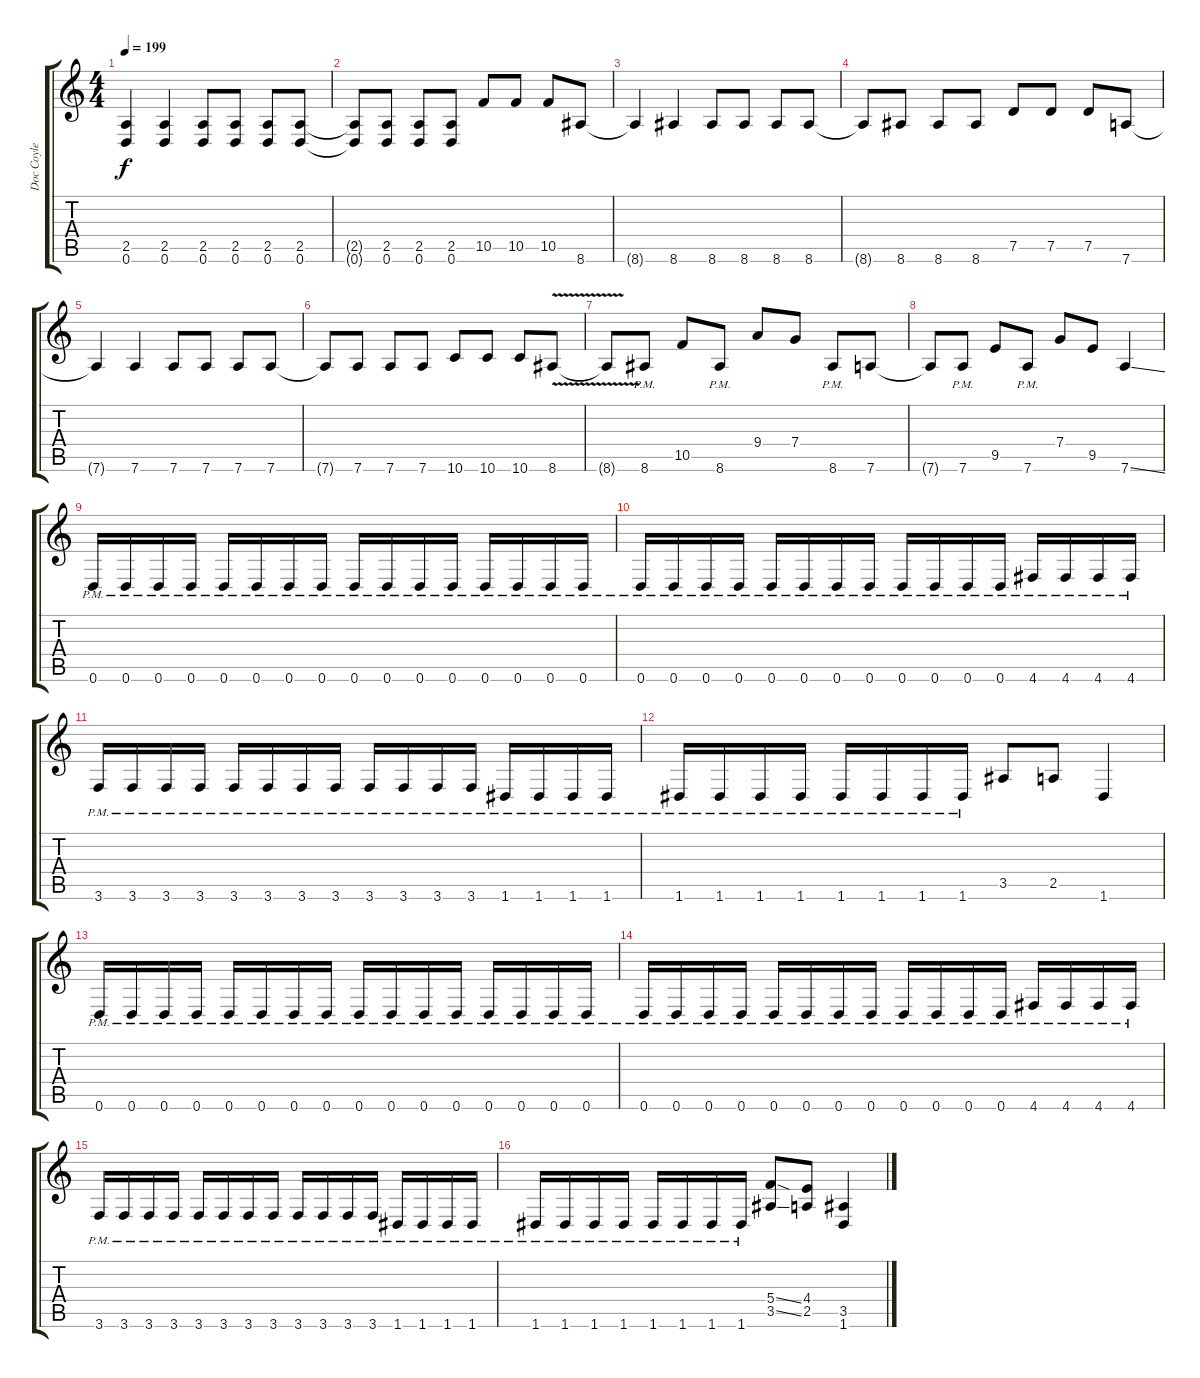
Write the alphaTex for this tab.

\track ("Doc Coyle (Guitar)" "Doc Coyle ") {instrument overdrivenguitar}
\staff {score tabs}
\tuning (D4 A3 F3 C3 G2 D2) {hide}
\ts (4 4)
\tempo 199
\clef g2
\ks c
(2.5 0.6).4{dy f} (2.5 0.6).4 (2.5 0.6).8 (2.5 0.6).8 (2.5 0.6).8 (2.5 0.6).8 |
(2.5{t} 0.6{t}).8 (2.5 0.6).8 (2.5 0.6).8 (2.5 0.6).8 10.5.8 10.5.8 10.5.8 8.6.8 |
8.6{t}.4 8.6.4 8.6.8 8.6.8 8.6.8 8.6.8 |
8.6{t}.8 8.6.8 8.6.8 8.6.8 7.5.8 7.5.8 7.5.8 7.6.8 |
7.6{t}.4 7.6.4 7.6.8 7.6.8 7.6.8 7.6.8 |
7.6{t}.8 7.6.8 7.6.8 7.6.8 10.6.8 10.6.8 10.6.8 8.6{v}.8 |
8.6{t}.8 8.6{pm}.8 10.5.8 8.6{pm}.8 9.4.8 7.4.8 8.6{pm}.8 7.6.8 |
7.6{t}.8 7.6{pm}.8 9.5.8 7.6{pm}.8 7.4.8 9.5.8 7.6{ss}.4 |
0.6{pm}.16 0.6{pm}.16 0.6{pm}.16 0.6{pm}.16 0.6{pm}.16 0.6{pm}.16 0.6{pm}.16 0.6{pm}.16 0.6{pm}.16 0.6{pm}.16 0.6{pm}.16 0.6{pm}.16 0.6{pm}.16 0.6{pm}.16 0.6{pm}.16 0.6{pm}.16 |
0.6{pm}.16 0.6{pm}.16 0.6{pm}.16 0.6{pm}.16 0.6{pm}.16 0.6{pm}.16 0.6{pm}.16 0.6{pm}.16 0.6{pm}.16 0.6{pm}.16 0.6{pm}.16 0.6{pm}.16 4.6{pm}.16 4.6{pm}.16 4.6{pm}.16 4.6{pm}.16 |
3.6{pm}.16 3.6{pm}.16 3.6{pm}.16 3.6{pm}.16 3.6{pm}.16 3.6{pm}.16 3.6{pm}.16 3.6{pm}.16 3.6{pm}.16 3.6{pm}.16 3.6{pm}.16 3.6{pm}.16 1.6{pm}.16 1.6{pm}.16 1.6{pm}.16 1.6{pm}.16 |
1.6{pm}.16 1.6{pm}.16 1.6{pm}.16 1.6{pm}.16 1.6{pm}.16 1.6{pm}.16 1.6{pm}.16 1.6{pm}.16 3.5.8 2.5.8 1.6.4 |
0.6{pm}.16 0.6{pm}.16 0.6{pm}.16 0.6{pm}.16 0.6{pm}.16 0.6{pm}.16 0.6{pm}.16 0.6{pm}.16 0.6{pm}.16 0.6{pm}.16 0.6{pm}.16 0.6{pm}.16 0.6{pm}.16 0.6{pm}.16 0.6{pm}.16 0.6{pm}.16 |
0.6{pm}.16 0.6{pm}.16 0.6{pm}.16 0.6{pm}.16 0.6{pm}.16 0.6{pm}.16 0.6{pm}.16 0.6{pm}.16 0.6{pm}.16 0.6{pm}.16 0.6{pm}.16 0.6{pm}.16 4.6{pm}.16 4.6{pm}.16 4.6{pm}.16 4.6{pm}.16 |
3.6{pm}.16 3.6{pm}.16 3.6{pm}.16 3.6{pm}.16 3.6{pm}.16 3.6{pm}.16 3.6{pm}.16 3.6{pm}.16 3.6{pm}.16 3.6{pm}.16 3.6{pm}.16 3.6{pm}.16 1.6{pm}.16 1.6{pm}.16 1.6{pm}.16 1.6{pm}.16 |
1.6{pm}.16 1.6{pm}.16 1.6{pm}.16 1.6{pm}.16 1.6{pm}.16 1.6{pm}.16 1.6{pm}.16 1.6{pm}.16 (5.4{ss} 3.5{ss}).8 (4.4 2.5).8 (3.5 1.6).4
